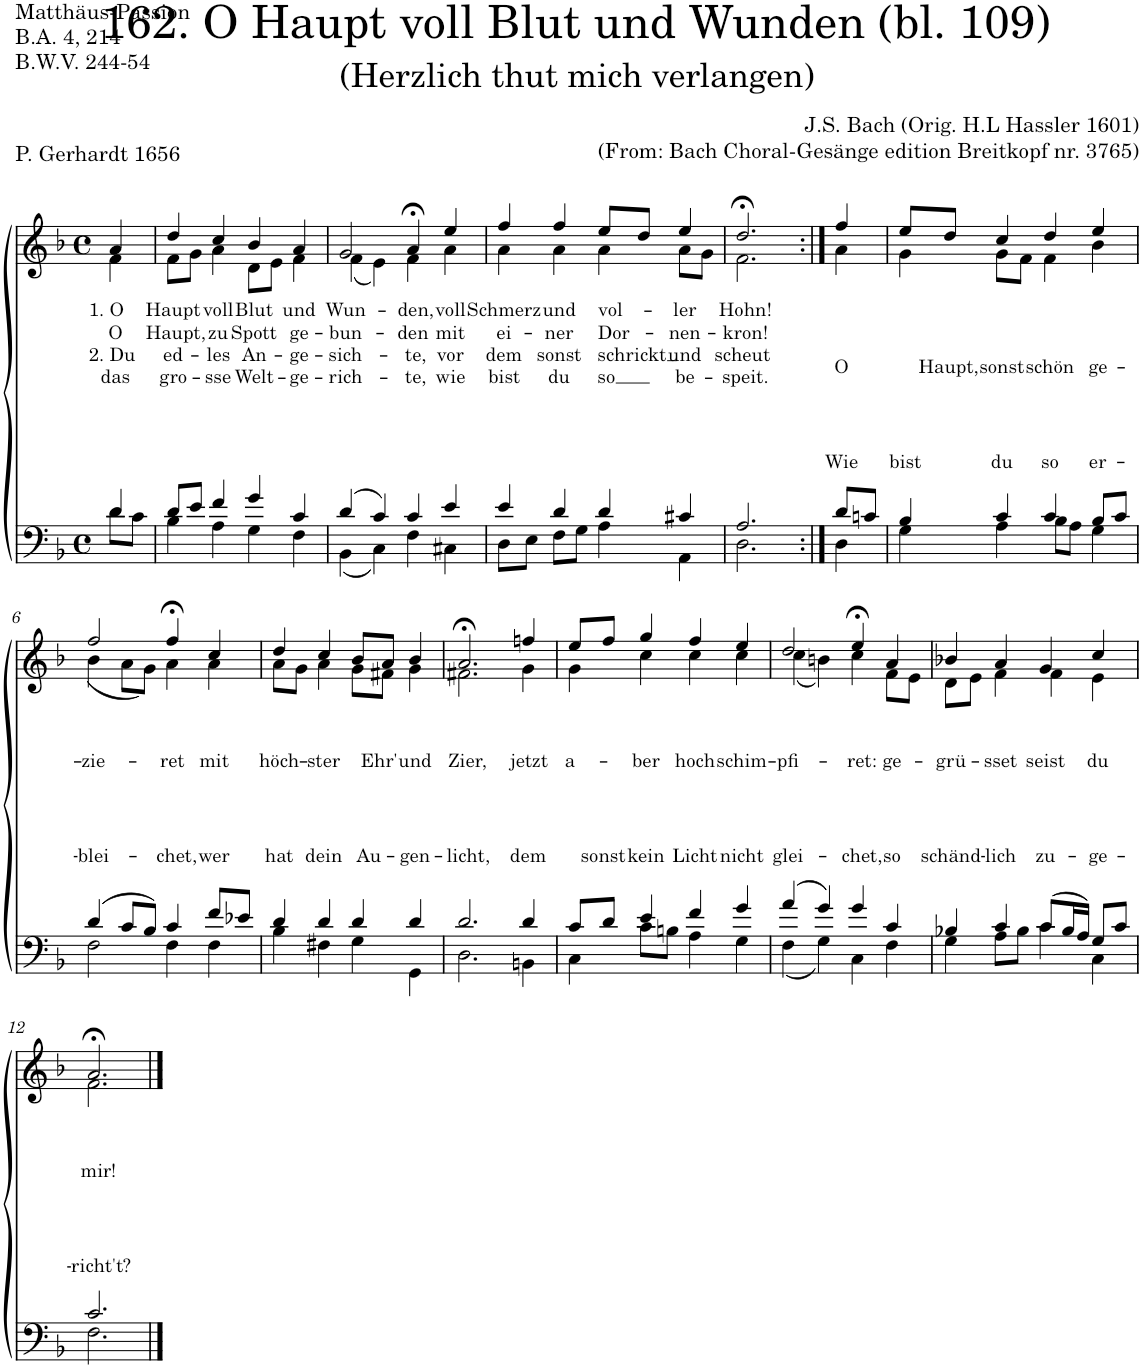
**kern	**kern	**text	**text	**text	**text
*part2	*part1	*part1	*part1	*part1	*part1
*staff2	*staff1	*staff1	*staff1	*staff1	*staff1
*I"Tenor/Bass	*I"Soprano/Alto	*	*	*	*
*clefF4	*clefG2	*	*	*	*
*k[b-]	*k[b-]	*	*	*	*
*M4/4	*M4/4	*	*	*	*
*met(c)	*met(c)	*	*	*	*
=	=	=	=	=	=
*^	*	*	*	*	*
!	!	!	!LO:LY:b	!LO:LY:b	!LO:LY:b	!LO:LY:b
*	*	*^	*	*	*	*
4d/	8d\L	4a/	4f\	1. O	O	2. Du	das
.	8c\J	.	.	.	.	.	.
=1	=1	=1	=1	=1	=1	=1	=1
!	!	!	!	!LO:LY:b	!LO:LY:b	!LO:LY:b	!LO:LY:b
8d/L	4B-\	4dd/	8f\L	Haupt	Haupt,	ed-	gro-
8e/J	.	.	8g\J	.	.	.	.
!	!	!	!	!LO:LY:b	!LO:LY:b	!LO:LY:b	!LO:LY:b
4f/	4A\	4cc/	4a\	voll	zu	-les	-sse
!	!	!	!	!LO:LY:b	!LO:LY:b	!LO:LY:b	!LO:LY:b
4g/	4G\	4b-/	8d\L	Blut	Spott	An-	Welt-
.	.	.	8e\J	.	.	.	.
!	!	!	!	!LO:LY:b	!LO:LY:b	!LO:LY:b	!LO:LY:b
4c/	4F\	4a/	4f\	und	ge-	-ge-	-ge-
=2	=2	=2	=2	=2	=2	=2	=2
!	!	!	!	!LO:LY:b	!LO:LY:b	!LO:LY:b	!LO:LY:b
(4d/	(4BB-\	2g/	(4f\	Wun-	-bun-	-sich-	-rich-
4c/)	4C\)	.	4e\)	.	.	.	.
!	!	!	!	!LO:LY:b	!LO:LY:b	!LO:LY:b	!LO:LY:b
4c/	4F\	4a;<,/	4f\	-den,	-den	-te,	-te,
!	!	!	!	!LO:LY:b	!LO:LY:b	!LO:LY:b	!LO:LY:b
4e/	4C#X\	4ee/	4a\	voll	mit	vor	wie
=3	=3	=3	=3	=3	=3	=3	=3
!	!	!	!	!LO:LY:b	!LO:LY:b	!LO:LY:b	!LO:LY:b
4e/	8D\L	4ff/	4a\	Schmerz	ei-	dem	bist
.	8E\J	.	.	.	.	.	.
!	!	!	!	!LO:LY:b	!LO:LY:b	!LO:LY:b	!LO:LY:b
4d/	8F\L	4ff/	4a\	und	-ner	sonst	du
.	8G\J	.	.	.	.	.	.
!	!	!	!	!LO:LY:b	!LO:LY:b	!LO:LY:b	!LO:LY:b
4d/	4A\	8ee/L	4a\	vol-	Dor-	schrickt	so
.	.	8dd/J	.	.	.	.	.
!	!	!	!	!LO:LY:b	!LO:LY:b	!LO:LY:b	!LO:LY:b
4c#X/	4AA\	4ee/	8a\L	-ler	-nen-	und	be-
.	.	.	8g\J	.	.	.	.
=4	=4	=4	=4	=4	=4	=4	=4
!	!	!	!	!LO:LY:b	!LO:LY:b	!LO:LY:b	!LO:LY:b
2.A/	2.D\	2.dd;<,/	2.f\	Hohn!	-kron!	scheut	-speit.
=4X1:|!	=4X1:|!	=4X1:|!	=4X1:|!	=4X1:|!	=4X1:|!	=4X1:|!	=4X1:|!
!	!	!	!	!	!LO:LY:b	!	!LO:LY:b
8d/L	4D\	4ff/	4a\	.	O	.	Wie
8cn/J	.	.	.	.	.	.	.
=5	=5	=5	=5	=5	=5	=5	=5
!	!	!	!	!	!LO:LY:b	!	!LO:LY:b
4B-/	4G\	8ee/L	4g\	.	Haupt,	.	bist
.	.	8dd/J	.	.	.	.	.
!	!	!	!	!	!LO:LY:b	!	!LO:LY:b
4c/	4A\	4cc/	8g\L	.	sonst	.	du
.	.	.	8f\J	.	.	.	.
!	!	!	!	!	!LO:LY:b	!	!LO:LY:b
4c/	8B-\L	4dd/	4f\	.	schön	.	so
.	8A\J	.	.	.	.	.	.
!	!	!	!	!	!LO:LY:b	!	!LO:LY:b
8B-/L	4G\	4ee/	4b-\	.	ge-	.	er-
8c/J	.	.	.	.	.	.	.
!!LO:LB:g=z	!!
=6	=6	=6	=6	=6	=6	=6	=6
!	!	!	!	!	!LO:LY:b	!	!LO:LY:b
(4d/	2F\	2ff/	(4b-\	.	-zie-	.	-blei-
8c/L	.	.	8a\L	.	.	.	.
8B-/J)	.	.	8g\J)	.	.	.	.
!	!	!	!	!	!LO:LY:b	!	!LO:LY:b
4c/	4F\	4ff;<,/	4a\	.	ret	.	-chet,
!	!	!	!	!	!LO:LY:b	!	!LO:LY:b
8f/L	4F\	4cc/	4a\	.	mit	.	wer
8e-X/J	.	.	.	.	.	.	.
=7	=7	=7	=7	=7	=7	=7	=7
!	!	!	!	!	!LO:LY:b	!	!LO:LY:b
4d/	4B-\	4dd/	8a\L	.	höch-	.	hat
.	.	.	8g\J	.	.	.	.
!	!	!	!	!	!LO:LY:b	!	!LO:LY:b
4d/	4F#X\	4cc/	4a\	.	-ster	.	dein
!	!	!	!	!	!LO:LY:b	!	!LO:LY:b
4d/	4G\	8b-/L	8g\L	.	Ehr'	.	Au-
.	.	8a/J	8f#X\J	.	.	.	.
!	!	!	!	!	!LO:LY:b	!	!LO:LY:b
4d/	4GG\	4b-/	4g\	.	und	.	-gen-
=8	=8	=8	=8	=8	=8	=8	=8
!	!	!	!	!	!LO:LY:b	!	!LO:LY:b
2.d/	2.D\	2.a;<,/	2.f#X\	.	Zier,	.	-licht,
!	!	!	!	!	!LO:LY:b	!	!LO:LY:b
4d/	4BBn\	4ffn/	4g\	.	jetzt	.	dem
=9	=9	=9	=9	=9	=9	=9	=9
!	!	!	!	!	!LO:LY:b	!	!LO:LY:b
8c/L	4C\	8ee/L	4g\	.	a-	.	sonst
8d/J	.	8ff/J	.	.	.	.	.
!	!	!	!	!	!LO:LY:b	!	!LO:LY:b
4e/	8c\L	4gg/	4cc\	.	-ber	.	kein
.	8Bn\J	.	.	.	.	.	.
!	!	!	!	!	!LO:LY:b	!	!LO:LY:b
4f/	4A\	4ff/	4cc\	.	hoch	.	Licht
!	!	!	!	!	!LO:LY:b	!	!LO:LY:b
4g/	4G\	4ee/	4cc\	.	schim-	.	nicht
=10	=10	=10	=10	=10	=10	=10	=10
!	!	!	!	!	!LO:LY:b	!	!LO:LY:b
(4a/	(4F\	2dd/	(4cc\	.	-pfi-	.	glei-
4g/)	4G\)	.	4bn\)	.	.	.	.
!	!	!	!	!	!LO:LY:b	!	!LO:LY:b
4g/	4C\	4ee;<,/	4cc\	.	-ret:	.	-chet,
!	!	!	!	!	!LO:LY:b	!	!LO:LY:b
4c/	4F\	4a/	8f\L	.	ge-	.	so
.	.	.	8e\J	.	.	.	.
=11	=11	=11	=11	=11	=11	=11	=11
!	!	!	!	!	!LO:LY:b	!	!LO:LY:b
4B-X/	4G\	4b-X/	8d\L	.	-grü-	.	schänd-
.	.	.	8e\J	.	.	.	.
!	!	!	!	!	!LO:LY:b	!	!LO:LY:b
4c/	8A\L	4a/	4f\	.	-sset	.	-lich
.	8B-\J	.	.	.	.	.	.
!	!	!	!	!	!LO:LY:b	!	!LO:LY:b
(8c/L	4c\	4g/	4f\	.	seist	.	zu-
16B-/L	.	.	.	.	.	.	.
16A/JJ)	.	.	.	.	.	.	.
!	!	!	!	!	!LO:LY:b	!	!LO:LY:b
8G/L	4C\	4cc/	4e\	.	du	.	-ge-
8c/J	.	.	.	.	.	.	.
!!LO:LB:g=z	!!
=12	=12	=12	=12	=12	=12	=12	=12
!	!	!	!	!	!LO:LY:b	!	!LO:LY:b
2.c/	2.F\	2.a;</	2.f\	.	mir!	.	-richt't?
*v	*v	*	*	*	*	*	*
*	*v	*v	*	*	*	*
==	==	==	==	==	==
*-	*-	*-	*-	*-	*-
